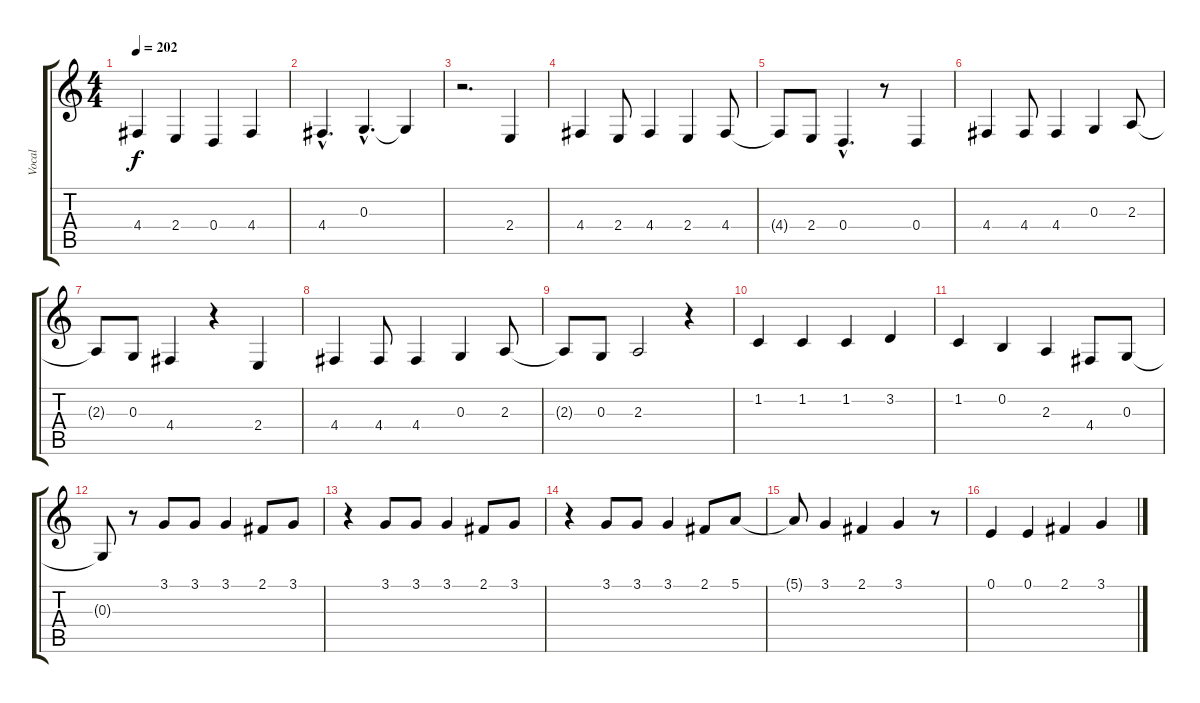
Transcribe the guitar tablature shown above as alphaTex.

\track ("Vocal" "Vocal") {instrument altosax}
\staff {score tabs}
\tuning (E4 B3 G3 D3 A2 E2) {hide}
\ts (4 4)
\tempo 202
\clef g2
\ks c
4.4{t}.4{dy f} 2.4.4 0.4.4 4.4.4 |
4.4{hac}.4{d} 0.3{hac}.4{d} 0.3{t}.4 |
r.2{d} 2.4.4 |
4.4.4 2.4.8 4.4.4 2.4.4 4.4.8 |
4.4{t}.8 2.4.8 0.4{hac}.4{d} r.8 0.4.4 |
4.4.4 4.4.8 4.4.4 0.3.4 2.3.8 |
2.3{t}.8 0.3.8 4.4.4 r.4 2.4.4 |
4.4.4 4.4.8 4.4.4 0.3.4 2.3.8 |
2.3{t}.8 0.3.8 2.3.2 r.4 |
1.2.4 1.2.4 1.2.4 3.2.4 |
1.2.4 0.2.4 2.3.4 4.4.8 0.3.8 |
0.3{t}.8 r.8 3.1.8 3.1.8 3.1.4 2.1.8 3.1.8 |
r.4 3.1.8 3.1.8 3.1.4 2.1.8 3.1.8 |
r.4 3.1.8 3.1.8 3.1.4 2.1.8 5.1.8 |
5.1{t}.8 3.1.4 2.1.4 3.1.4 r.8 |
0.1.4 0.1.4 2.1.4 3.1.4
